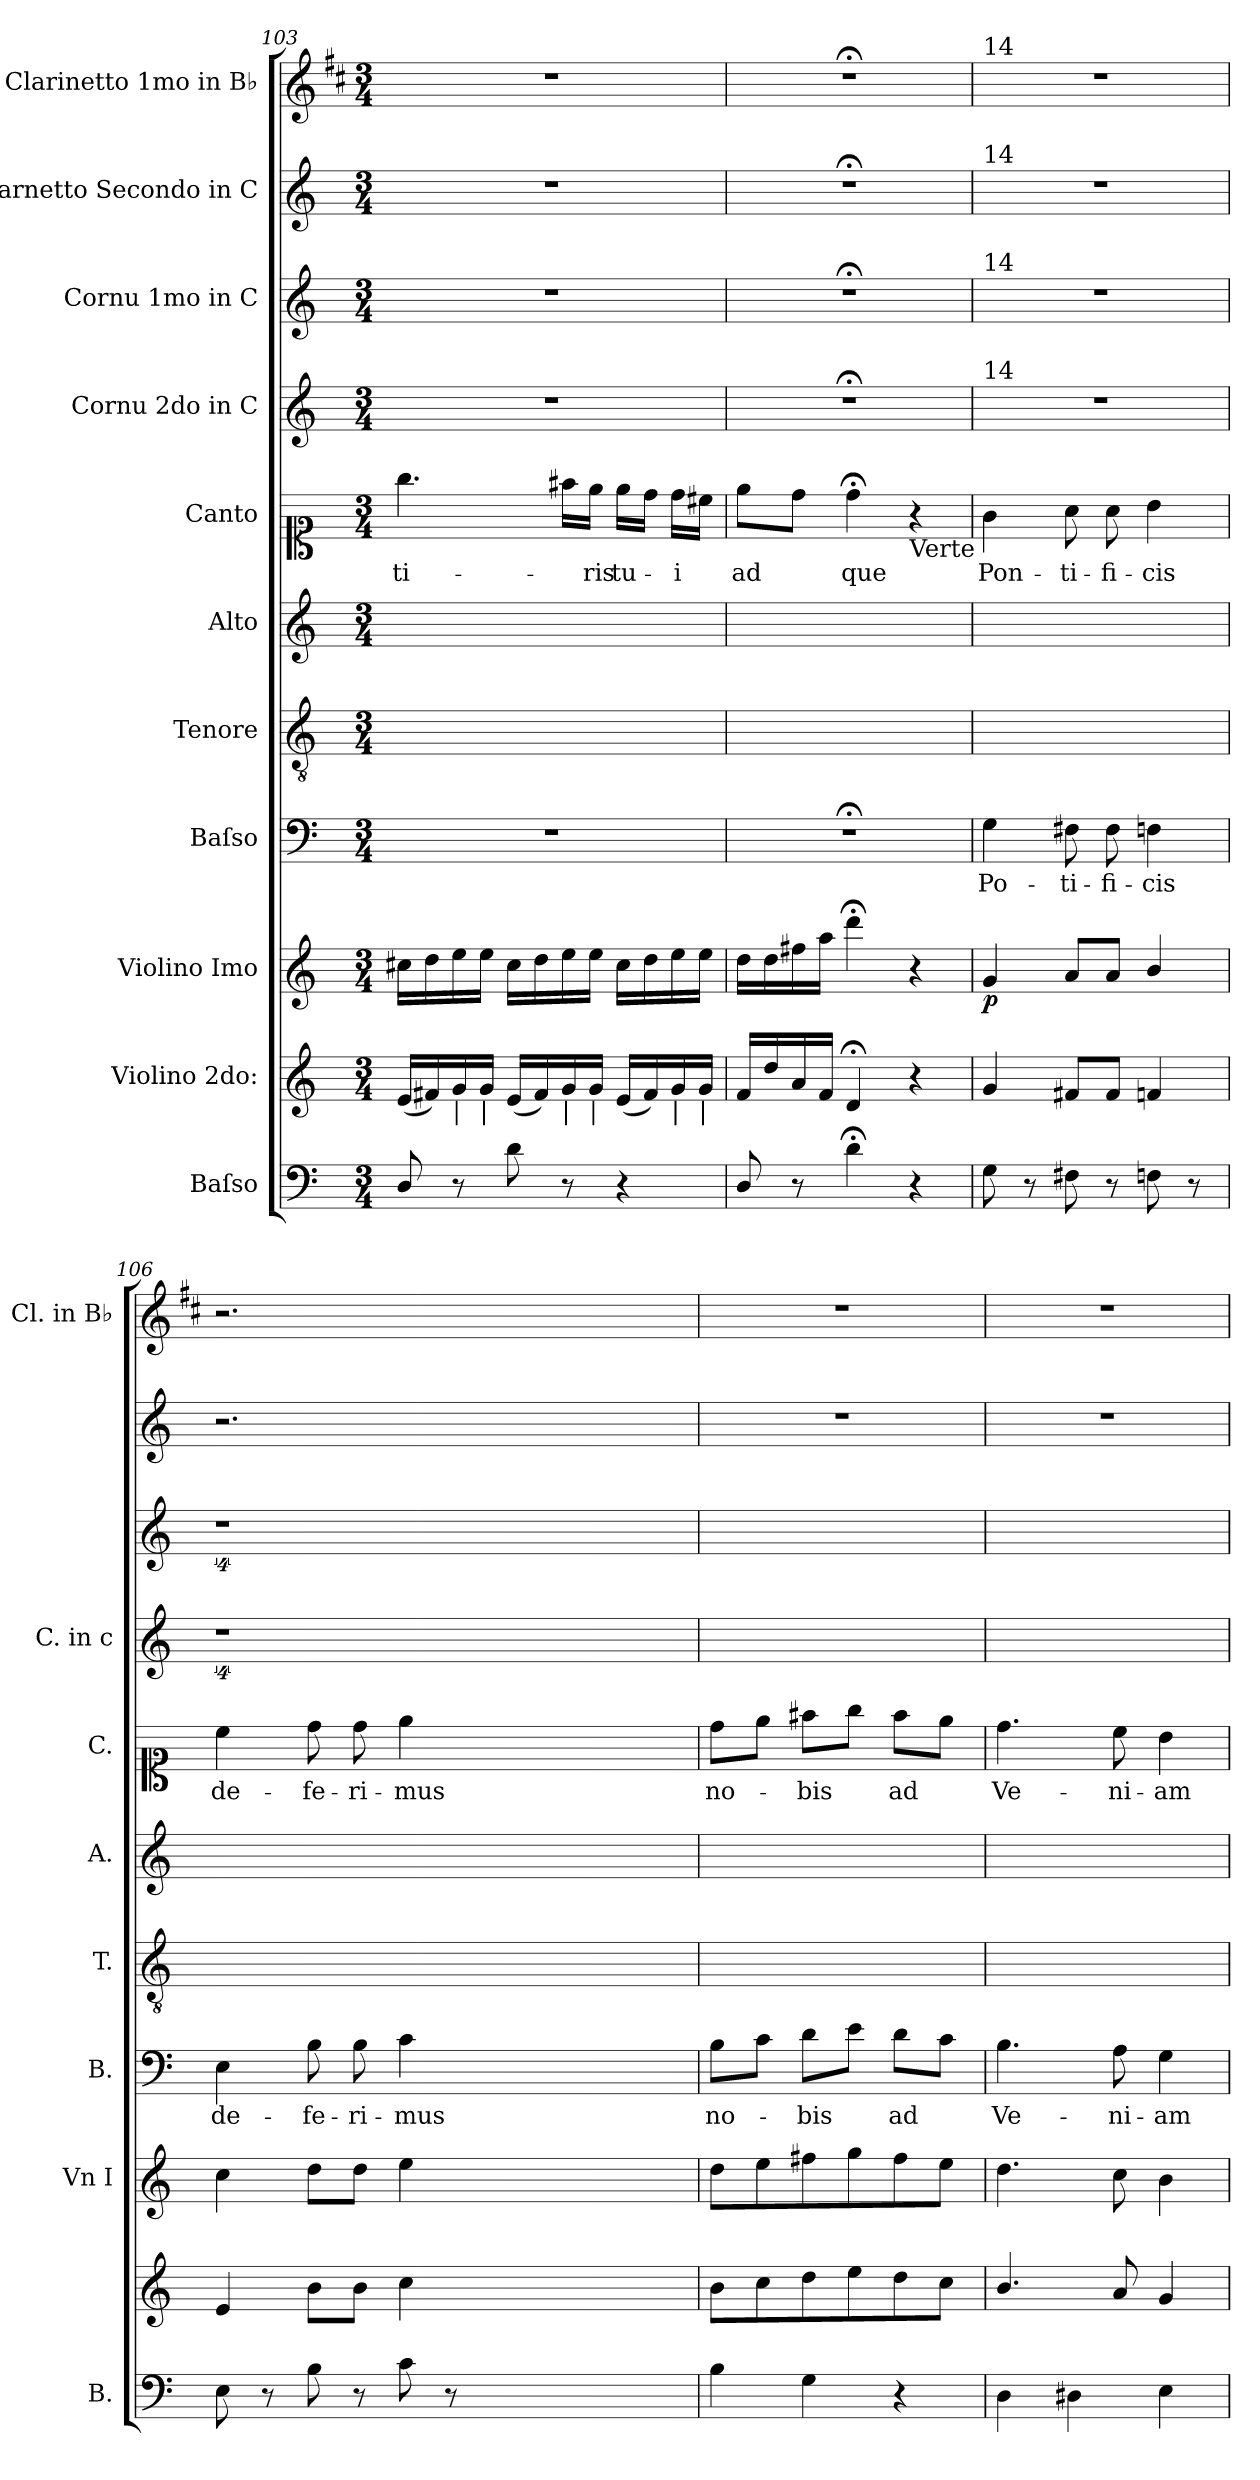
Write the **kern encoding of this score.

**kern	**kern	**kern	**dynam	**kern	**text	**kern	**kern	**kern	**text	**kern	**kern	**kern	**kern
*part11	*part10	*part9	*part9	*part8	*part8	*part7	*part6	*part5	*part5	*part4	*part3	*part2	*part1
*staff11	*staff10	*staff9	*staff9	*staff8	*staff8	*staff7	*staff6	*staff5	*staff5	*staff4	*staff3	*staff2	*staff1
*I"Baſso	*I"Violino 2do:	*I"Violino Imo	*	*I"Baſso	*	*I"Tenore	*I"Alto	*I"Canto	*	*I"Cornu 2do in C	*I"Cornu 1mo in C	*I"Clarnetto Secondo in C	*I"Clarinetto 1mo in B♭
*I'B.	*	*I'Vn I	*	*I'B.	*	*I'T.	*I'A.	*I'C.	*	*I'C. in c	*	*	*I'Cl. in B♭
*clefF4	*clefG2	*clefG2	*	*clefF4	*	*clefGv2	*clefG2	*clefC1	*	*clefG2	*clefG2	*clefG2	*clefG2
*	*	*	*	*	*	*	*	*	*	*	*	*	*ITrd1c2
*k[]	*k[]	*k[]	*	*k[]	*	*k[]	*k[]	*k[]	*	*k[]	*k[]	*k[]	*k[]
*C:	*C:	*C:	*	*C:	*	*C:	*C:	*C:	*	*C:	*C:	*C:	*C:
*M3/4	*M3/4	*M3/4	*	*M3/4	*	*M3/4	*M3/4	*M3/4	*	*M3/4	*M3/4	*M3/4	*M3/4
=103	=103	=103	=103	=103	=103	=103	=103	=103	=103	=103	=103	=103	=103
8D/	(16e/LL	16cc#X\LL	.	2.r	.	2.ryy	2.ryy	4.gg\	-ti-	2.r	2.r	2.r	2.r
.	16f#X/)	16dd\	.	.	.	.	.	.	.	.	.	.	.
!	!LO:TX:b:t=|	!	!	!	!	!	!	!	!	!	!	!	!
8r	16g/	16ee\	.	.	.	.	.	.	.	.	.	.	.
!	!LO:TX:b:t=|	!	!	!	!	!	!	!	!	!	!	!	!
.	16g/JJ	16ee\JJ	.	.	.	.	.	.	.	.	.	.	.
8d\	(16e/LL	16cc#\LL	.	.	.	.	.	.	.	.	.	.	.
.	16f#/)	16dd\	.	.	.	.	.	.	.	.	.	.	.
!	!LO:TX:b:t=|	!	!	!	!	!	!	!	!	!	!	!	!
8r	16g/	16ee\	.	.	.	.	.	16ff#X\LL	.	.	.	.	.
!	!LO:TX:b:t=|	!	!	!	!	!	!	!	!	!	!	!	!
.	16g/JJ	16ee\JJ	.	.	.	.	.	16ee\JJ	-ris	.	.	.	.
4r	(16e/LL	16cc#\LL	.	.	.	.	.	16ee\LL	tu-	.	.	.	.
.	16f#/)	16dd\	.	.	.	.	.	16dd\JJ	.	.	.	.	.
!	!LO:TX:b:t=|	!	!	!	!	!	!	!	!	!	!	!	!
.	16g/	16ee\	.	.	.	.	.	16dd\LL	-i	.	.	.	.
!	!LO:TX:b:t=|	!	!	!	!	!	!	!	!	!	!	!	!
.	16g/JJ	16ee\JJ	.	.	.	.	.	16cc#X\JJ	.	.	.	.	.
=104	=104	=104	=104	=104	=104	=104	=104	=104	=104	=104	=104	=104	=104
8D/	16f/LL	16dd\LL	.	2.r;<	.	2.ryy	2.ryy	8ee\L	ad	2.r;<	2.r;<	2.r;<	2.r;<
.	16dd/	16dd\	.	.	.	.	.	.	.	.	.	.	.
8r	16a/	16ff#X\	.	.	.	.	.	8dd\J	.	.	.	.	.
.	16f/JJ	16aa\JJ	.	.	.	.	.	.	.	.	.	.	.
4d;<;\	4d;/	4ddd;<\	.	.	.	.	.	4dd;<\	que	.	.	.	.
!	!	!	!	!	!	!	!	!LO:TX:b:t=Verte	!	!	!	!	!
4r	4r	4r	.	.	.	.	.	4r	.	.	.	.	.
=105	=105	=105	=105	=105	=105	=105	=105	=105	=105	=105	=105	=105	=105
!	!	!	!	!	!	!	!	!	!	!	!	!	!LO:TX:a:t=14
!	!	!	!	!	!	!	!	!	!	!	!	!LO:TX:a:t=14	!
!	!	!	!	!	!	!	!	!	!	!	!LO:TX:a:t=14	!	!
!	!	!	!	!	!	!	!	!	!	!LO:TX:a:t=14	!	!	!
!	!	!	!LO:DY:b	!	!	!	!	!	!	!	!	!	!
8G\	4g/	4g/	p	4G\	Po-	2.ryy	2.ryy	4g\	Pon-	2.r	2.r	2.r	2.r
8r	.	.	.	.	.	.	.	.	.	.	.	.	.
8F#X\	8f#X/L	8a/L	.	8F#X\	-ti-	.	.	8a\	-ti-	.	.	.	.
8r	8f#/J	8a/J	.	8F#\	-fi-	.	.	8a\	-fi-	.	.	.	.
8Fn\	4fn/	4b/	.	4Fn\	-cis	.	.	4b\	-cis	.	.	.	.
8r	.	.	.	.	.	.	.	.	.	.	.	.	.
=106	=106	=106	=106	=106	=106	=106	=106	=106	=106	=106	=106	=106	=106
8E\	4e/	4cc\	.	4E\	de-	2.ryy	2.ryy	4cc\	de-	4%9r	4%9r	2.r	2.r
8r	.	.	.	.	.	.	.	.	.	.	.	.	.
8B\	8b\L	8dd\L	.	8B\	-fe-	.	.	8dd\	-fe-	.	.	.	.
8r	8b\J	8dd\J	.	8B\	-ri-	.	.	8dd\	-ri-	.	.	.	.
8c\	4cc\	4ee\	.	4c\	-mus	.	.	4ee\	-mus	.	.	.	.
8r	.	.	.	.	.	.	.	.	.	.	.	.	.
1.ryy	1.ryy	1.ryy	.	1.ryy	.	1.ryy	1.ryy	1.ryy	.	.	.	1.ryy	1.ryy
=107	=107	=107	=107	=107	=107	=107	=107	=107	=107	=107	=107	=107	=107
4B\	8b\L	8dd\L	.	8B\L	no-	2.ryy	2.ryy	8dd\L	no-	2.ryy	2.ryy	2.r	2.r
.	8cc\	8ee\	.	8c\J	.	.	.	8ee\J	.	.	.	.	.
4G\	8dd\	8ff#X\	.	8d\L	-bis	.	.	8ff#X\L	-bis	.	.	.	.
.	8ee\	8gg\	.	8e\J	.	.	.	8gg\J	.	.	.	.	.
4r	8dd\	8ff#\	.	8d\L	ad	.	.	8ff#\L	ad	.	.	.	.
.	8cc\J	8ee\J	.	8c\J	.	.	.	8ee\J	.	.	.	.	.
=108	=108	=108	=108	=108	=108	=108	=108	=108	=108	=108	=108	=108	=108
4D\	4.b/	4.dd\	.	4.B\	Ve-	2.ryy	2.ryy	4.dd\	Ve-	2.ryy	2.ryy	2.r	2.r
4D#X\	.	.	.	.	.	.	.	.	.	.	.	.	.
.	8a/	8cc\	.	8A\	-ni-	.	.	8cc\	-ni-	.	.	.	.
4E\	4g/	4b\	.	4G\	-am	.	.	4b\	-am	.	.	.	.
=	=	=	=	=	=	=	=	=	=	=	=	=	=
*-	*-	*-	*-	*-	*-	*-	*-	*-	*-	*-	*-	*-	*-
